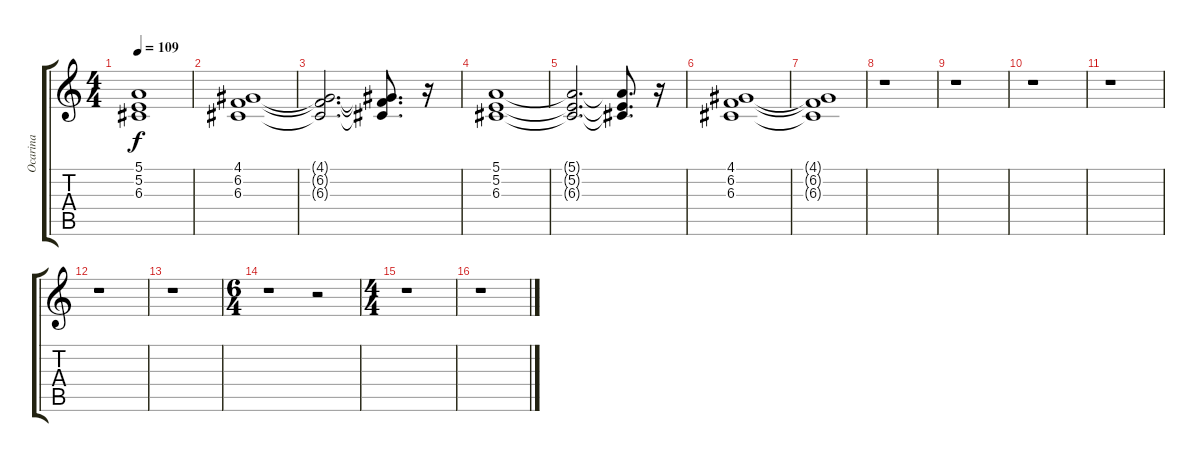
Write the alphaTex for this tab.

\track ("Ocarina" "Ocarina") {instrument ocarina}
\staff {score tabs}
\tuning (E4 B3 G3 D3 A2 E2) {hide}
\ts (4 4)
\tempo 109
\clef g2
\ks c
(5.1{t} 5.2{t} 6.3{t}).1{dy f} |
(4.1 6.2 6.3).1 |
(4.1{t} 6.2{t} 6.3{t}).2{d} (4.1{t} 6.2{t} 6.3{t}).8{d} r.16 |
(5.1 5.2 6.3).1 |
(5.1{t} 5.2{t} 6.3{t}).2{d} (5.1{t} 5.2{t} 6.3{t}).8{d} r.16 |
(4.1 6.2 6.3).1 |
(4.1{t} 6.2{t} 6.3{t}).1 |
r.1 |
r.1 |
r.1 |
r.1 |
r.1 |
r.1 |
\ts (6 4)
r.1 r.2 |
\ts (4 4)
r.1 |
r.1
